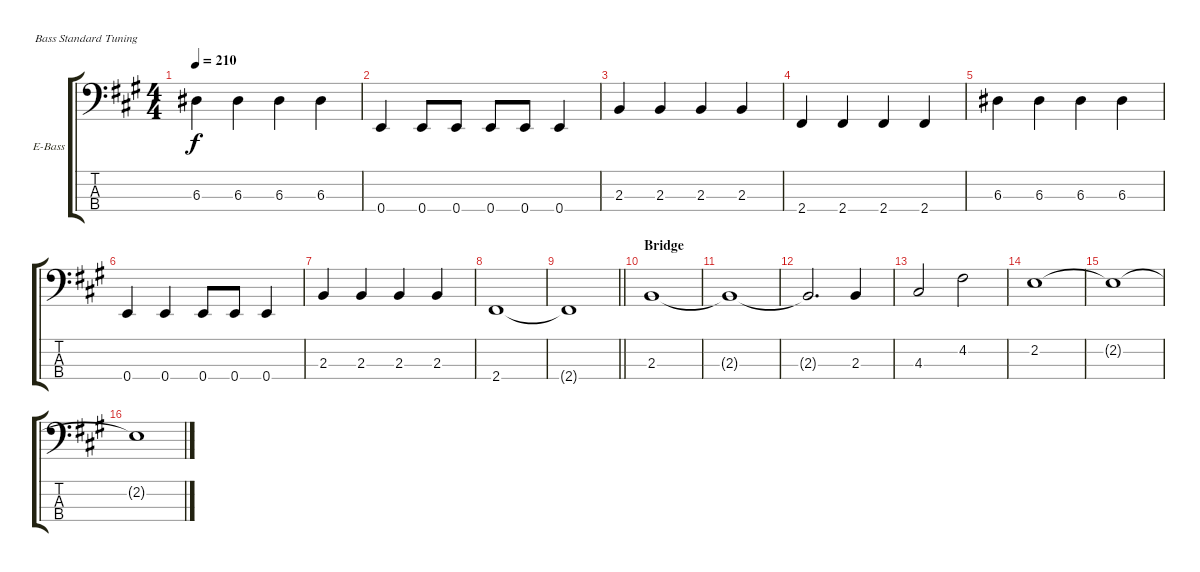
\defaultSystemsLayout 4
\bracketExtendMode groupsimilarinstruments
\firstSystemTrackNameOrientation horizontal
\otherSystemsTrackNameOrientation horizontal
\track ("Bass" "E-Bass") {instrument electricbassfinger}
\staff {score tabs}
\tuning (G2 D2 A1 E1)
\ts (4 4)
\tempo 210
\clef f4
\ks a
6.3.4{dy f} 6.3.4 6.3.4 6.3.4 |
0.4.4 0.4.8 0.4.8 0.4.8 0.4.8 0.4.4 |
2.3.4 2.3.4 2.3.4 2.3.4 |
2.4.4 2.4.4 2.4.4 2.4.4 |
6.3.4 6.3.4 6.3.4 6.3.4 |
0.4.4 0.4.4 0.4.8 0.4.8 0.4.4 |
2.3.4 2.3.4 2.3.4 2.3.4 |
2.4.1 |
\barLineRight lightlight
2.4{t}.1 |
\section ("" "Bridge")
2.3.1 |
2.3{t}.1 |
2.3{t}.2{d} 2.3.4 |
4.3.2 4.2.2 |
2.2.1 |
2.2{t}.1 |
2.2{t}.1
